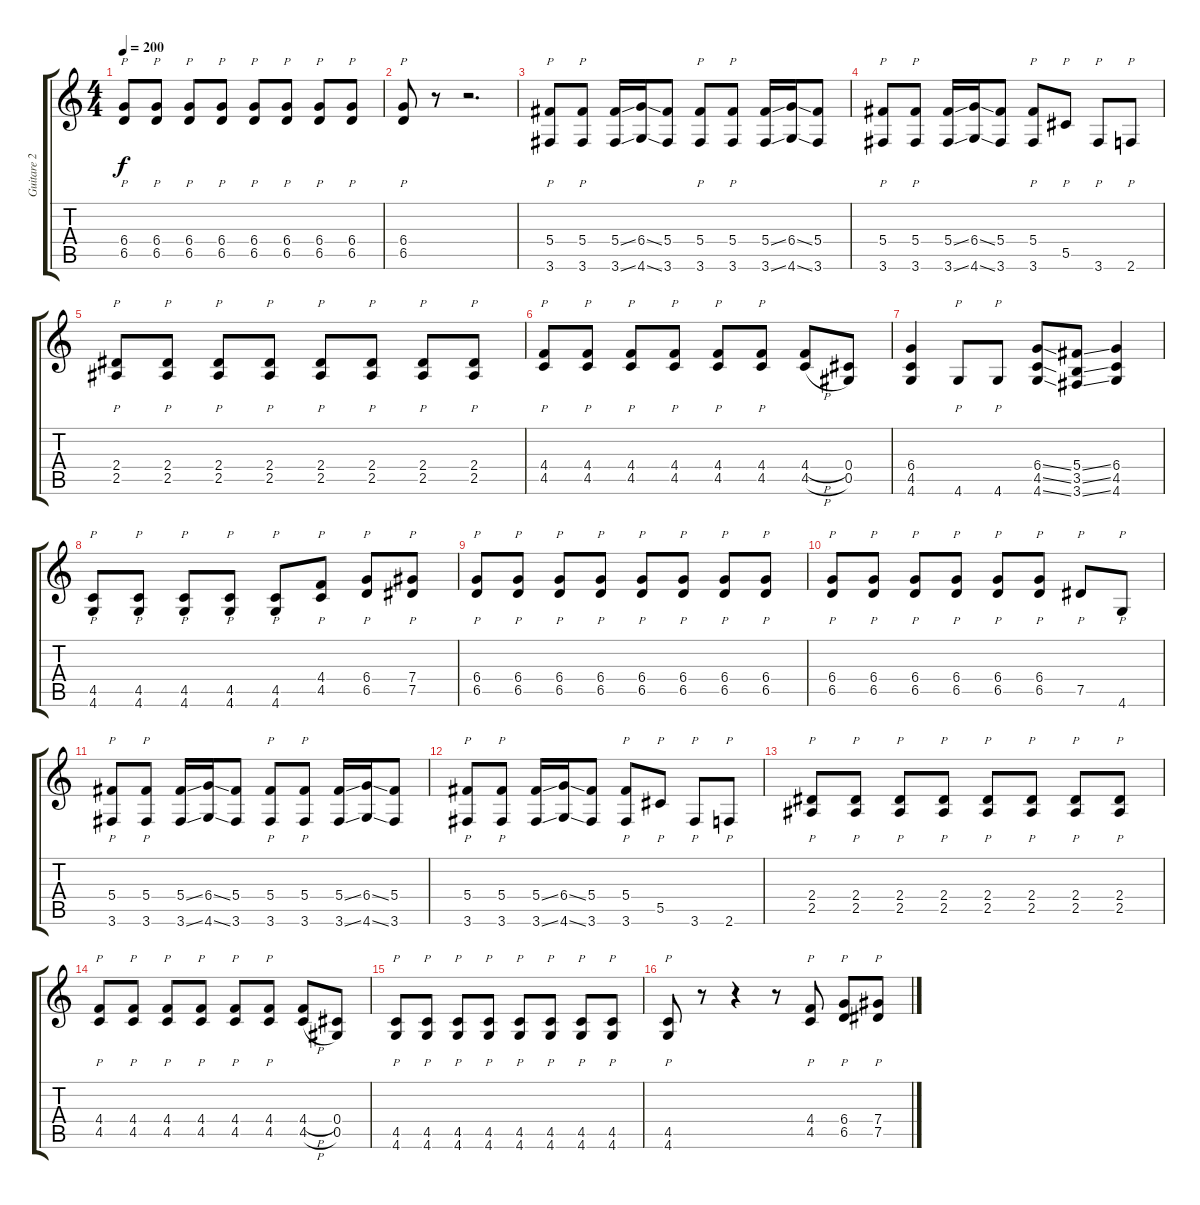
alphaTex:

\track ("Guitare 2" "Guitare 2") {instrument distortionguitar}
\staff {score tabs}
\tuning (Eb4 Bb3 Gb3 Db3 Ab2 Eb2) {hide}
\ts (4 4)
\tempo 200
\clef g2
\ks c
(6.4 6.5).8{p dy f} (6.4 6.5).8{p} (6.4 6.5).8{p} (6.4 6.5).8{p} (6.4 6.5).8{p} (6.4 6.5).8{p} (6.4 6.5).8{p} (6.4 6.5).8{p} |
(6.4 6.5).8{p} r.8 r.2{d} |
(5.4 3.6).8{p} (5.4 3.6).8{p} (5.4{ss} 3.6{ss}).16 (6.4{ss} 4.6{ss}).16 (5.4 3.6).8 (5.4 3.6).8{p} (5.4 3.6).8{p} (5.4{ss} 3.6{ss}).16 (6.4{ss} 4.6{ss}).16 (5.4 3.6).8 |
(5.4 3.6).8{p} (5.4 3.6).8{p} (5.4{ss} 3.6{ss}).16 (6.4{ss} 4.6{ss}).16 (5.4 3.6).8 (5.4 3.6).8{p} 5.5.8{p} 3.6.8{p} 2.6.8{p} |
(2.4 2.5).8{p} (2.4 2.5).8{p} (2.4 2.5).8{p} (2.4 2.5).8{p} (2.4 2.5).8{p} (2.4 2.5).8{p} (2.4 2.5).8{p} (2.4 2.5).8{p} |
(4.4 4.5).8{p} (4.4 4.5).8{p} (4.4 4.5).8{p} (4.4 4.5).8{p} (4.4 4.5).8{p} (4.4 4.5).8{p} (4.4{h} 4.5{h}).8 (0.4 0.5).8 |
(6.4 4.5 4.6).4 4.6.8{p} 4.6.8{p} (6.4{ss} 4.5{ss} 4.6{ss}).8 (5.4{ss} 3.5{ss} 3.6{ss}).8 (6.4 4.5 4.6).4 |
(4.5 4.6).8{p} (4.5 4.6).8{p} (4.5 4.6).8{p} (4.5 4.6).8{p} (4.5 4.6).8{p} (4.4 4.5).8{p} (6.4 6.5).8{p} (7.4 7.5).8{p} |
(6.4 6.5).8{p} (6.4 6.5).8{p} (6.4 6.5).8{p} (6.4 6.5).8{p} (6.4 6.5).8{p} (6.4 6.5).8{p} (6.4 6.5).8{p} (6.4 6.5).8{p} |
(6.4 6.5).8{p} (6.4 6.5).8{p} (6.4 6.5).8{p} (6.4 6.5).8{p} (6.4 6.5).8{p} (6.4 6.5).8{p} 7.5.8{p} 4.6.8{p} |
(5.4 3.6).8{p} (5.4 3.6).8{p} (5.4{ss} 3.6{ss}).16 (6.4{ss} 4.6{ss}).16 (5.4 3.6).8 (5.4 3.6).8{p} (5.4 3.6).8{p} (5.4{ss} 3.6{ss}).16 (6.4{ss} 4.6{ss}).16 (5.4 3.6).8 |
(5.4 3.6).8{p} (5.4 3.6).8{p} (5.4{ss} 3.6{ss}).16 (6.4{ss} 4.6{ss}).16 (5.4 3.6).8 (5.4 3.6).8{p} 5.5.8{p} 3.6.8{p} 2.6.8{p} |
(2.4 2.5).8{p} (2.4 2.5).8{p} (2.4 2.5).8{p} (2.4 2.5).8{p} (2.4 2.5).8{p} (2.4 2.5).8{p} (2.4 2.5).8{p} (2.4 2.5).8{p} |
(4.4 4.5).8{p} (4.4 4.5).8{p} (4.4 4.5).8{p} (4.4 4.5).8{p} (4.4 4.5).8{p} (4.4 4.5).8{p} (4.4{h} 4.5{h}).8 (0.4 0.5).8 |
(4.5 4.6).8{p} (4.5 4.6).8{p} (4.5 4.6).8{p} (4.5 4.6).8{p} (4.5 4.6).8{p} (4.5 4.6).8{p} (4.5 4.6).8{p} (4.5 4.6).8{p} |
(4.5 4.6).8{p} r.8 r.4 r.8 (4.4 4.5).8{p} (6.4 6.5).8{p} (7.4 7.5).8{p}
